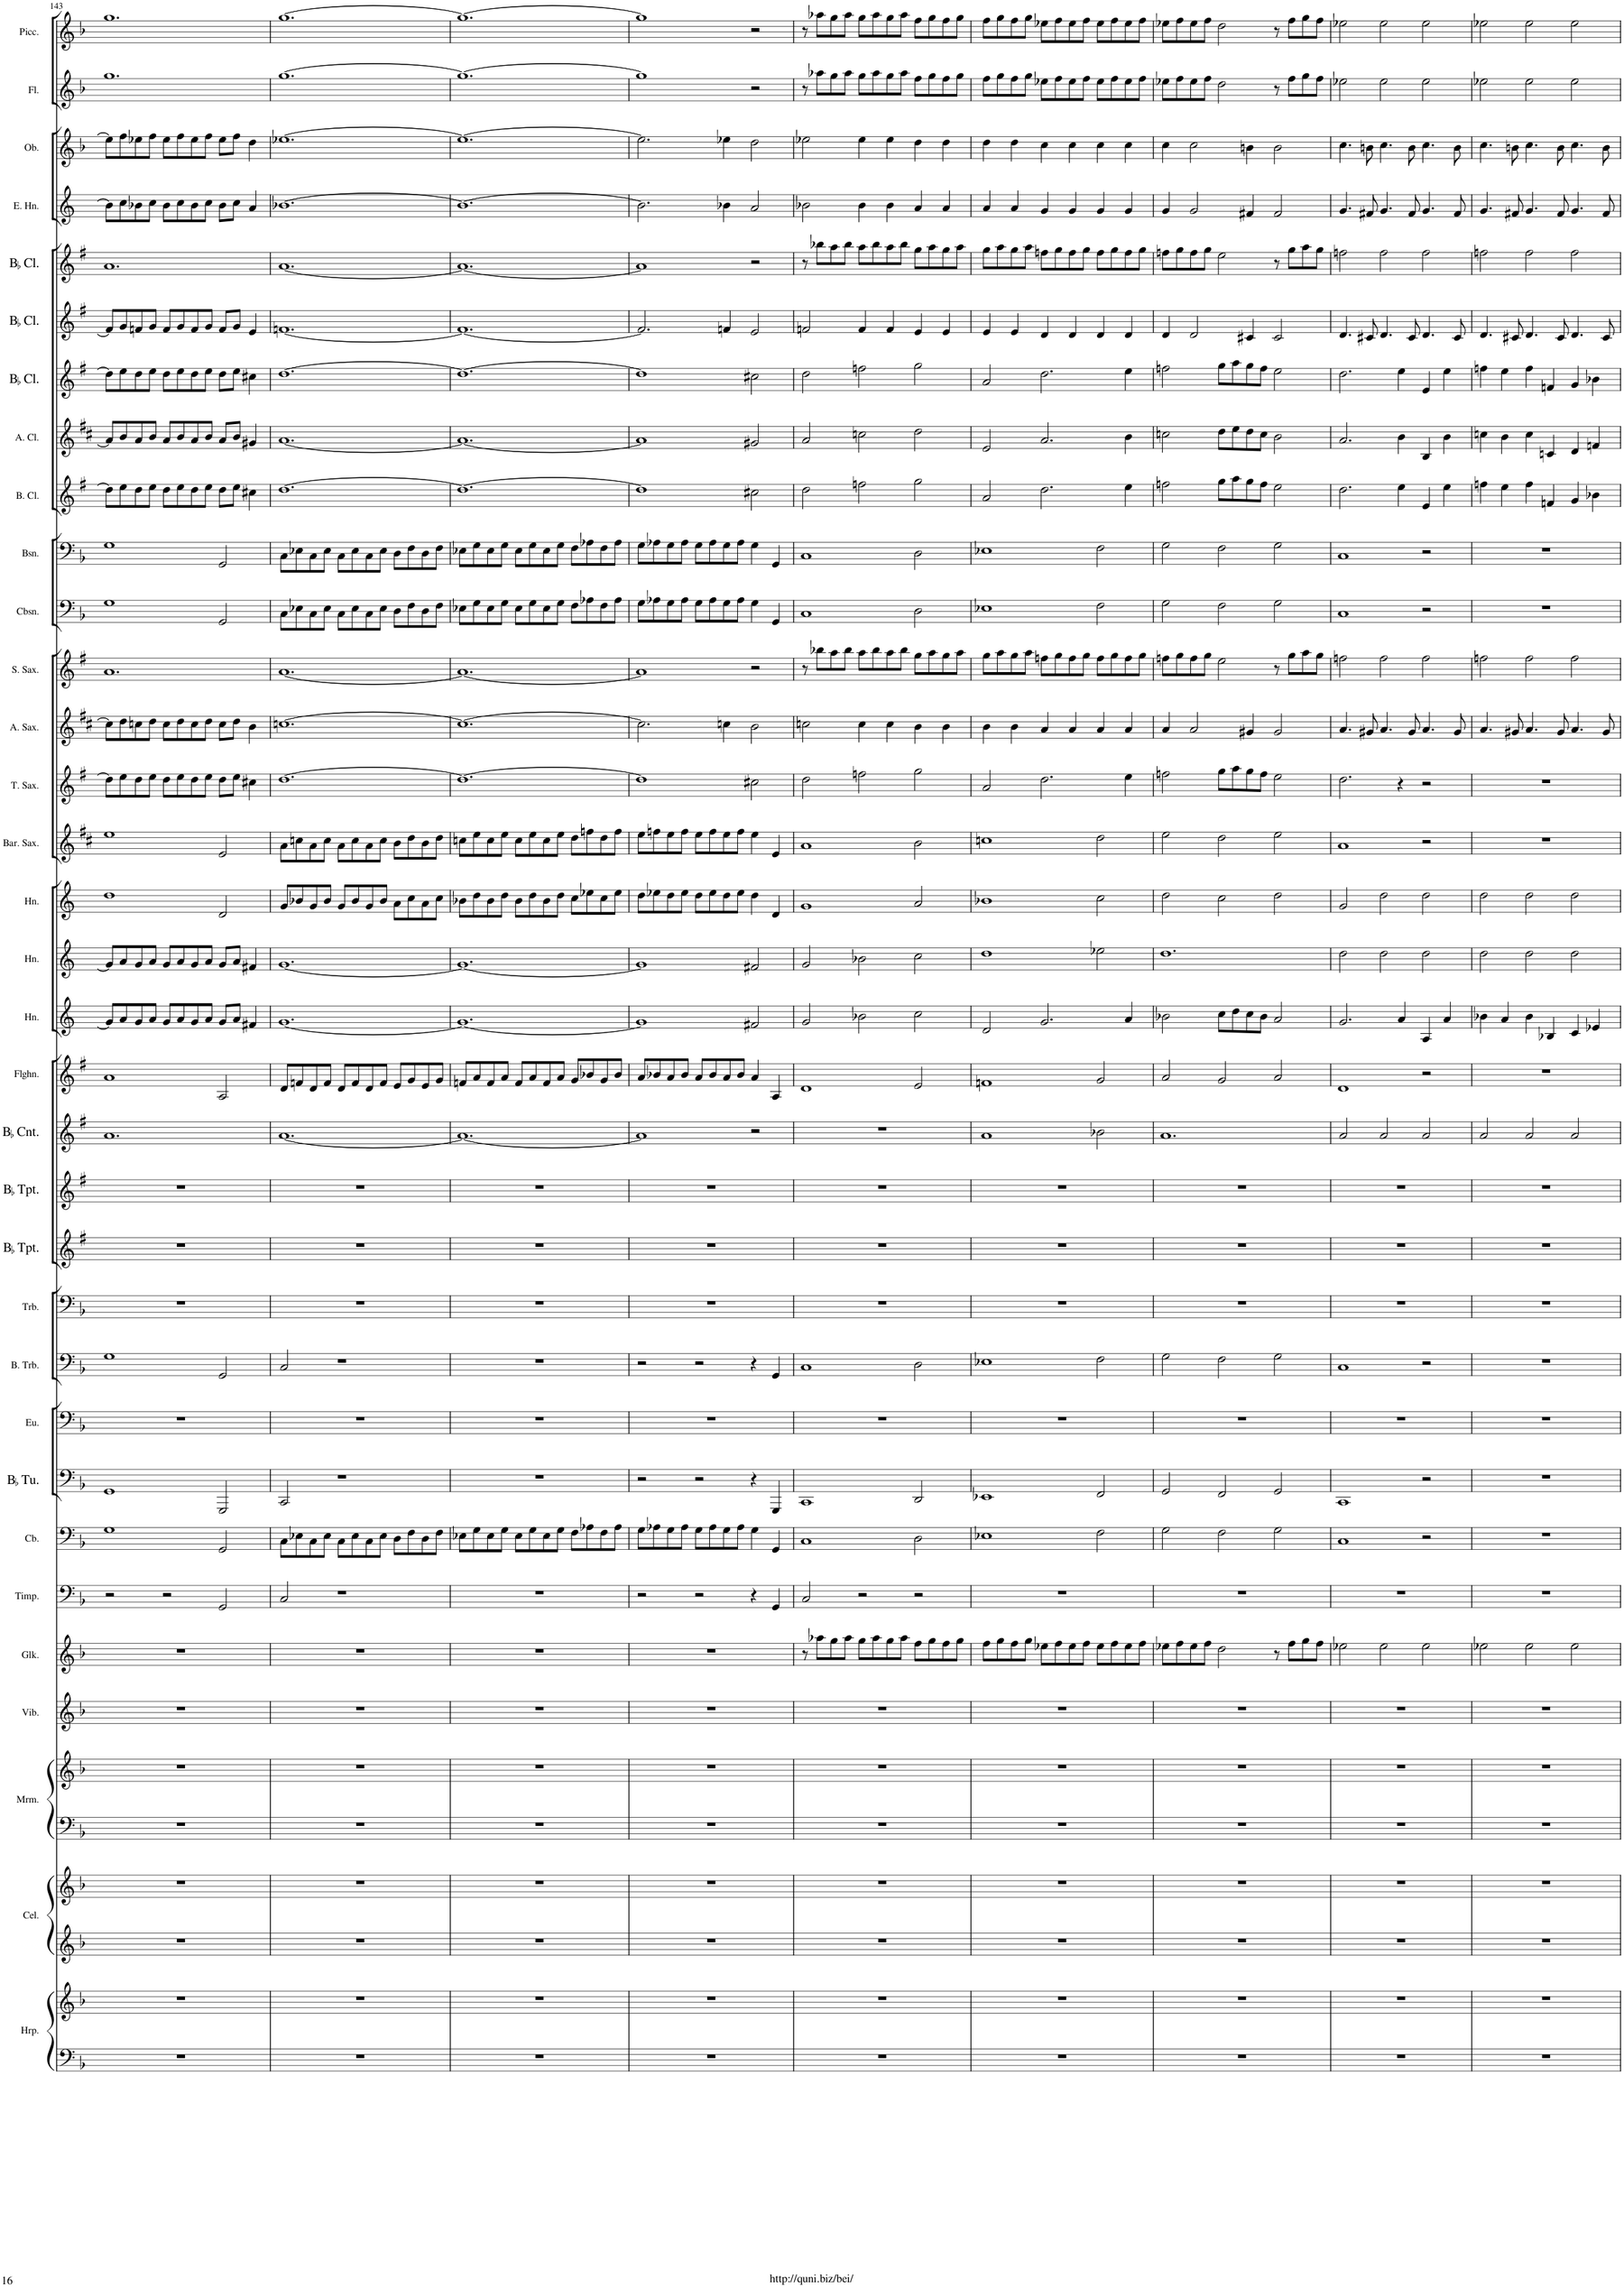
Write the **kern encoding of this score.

**kern	**kern	**kern	**kern	**kern	**kern	**kern	**kern	**kern	**kern	**kern	**kern	**kern	**kern	**kern	**kern	**kern	**kern	**kern	**kern	**kern	**kern	**kern	**kern	**kern	**kern	**kern	**kern	**kern	**kern	**kern	**kern	**kern	**kern	**kern	**kern
*part33	*part33	*part32	*part32	*part31	*part31	*part30	*part29	*part28	*part27	*part26	*part25	*part24	*part23	*part22	*part21	*part20	*part19	*part18	*part17	*part16	*part15	*part14	*part13	*part12	*part11	*part10	*part9	*part8	*part7	*part6	*part5	*part4	*part3	*part2	*part1
*staff36	*staff35	*staff34	*staff33	*staff32	*staff31	*staff30	*staff29	*staff28	*staff27	*staff26	*staff25	*staff24	*staff23	*staff22	*staff21	*staff20	*staff19	*staff18	*staff17	*staff16	*staff15	*staff14	*staff13	*staff12	*staff11	*staff10	*staff9	*staff8	*staff7	*staff6	*staff5	*staff4	*staff3	*staff2	*staff1
*I"Harp	*	*I"Celesta	*	*I"Marimba	*	*I"Vibraphone	*I"Glockenspiel	*I"Timpani	*I"Double Bass	*I"BaccidentalFlat Tuba	*I"Euphonium	*I"Bass Trombone	*I"Trombone	*I"BaccidentalFlat Trumpet	*I"BaccidentalFlat Trumpet	*I"BaccidentalFlat Cornet	*I"Flugelhorn	*I"Horn	*I"Horn	*I"Horn	*I"Baritone Saxophone	*I"Tenor Saxophone	*I"Alto Saxophone	*I"Soprano Saxophone	*I"Contrabassoon	*I"Bassoon	*I"Bass Clarinet	*I"Alto Clarinet	*I"BaccidentalFlat Clarinet	*I"BaccidentalFlat Clarinet	*I"BaccidentalFlat Clarinet	*I"English Horn	*I"Oboe	*I"Flute	*I"Piccolo
*I'Hrp.	*	*I'Cel.	*	*I'Mrm.	*	*I'Vib.	*I'Glk.	*I'Timp.	*	*I'BaccidentalFlat Tu.	*I'Eu.	*I'B. Trb.	*I'Trb.	*I'BaccidentalFlat Tpt.	*I'BaccidentalFlat Tpt.	*I'BaccidentalFlat Cnt.	*I'Flghn.	*I'Hn.	*I'Hn.	*I'Hn.	*I'Bar. Sax.	*I'T. Sax.	*I'A. Sax.	*I'S. Sax.	*I'Cbsn.	*I'Bsn.	*I'B. Cl.	*I'A. Cl.	*I'BaccidentalFlat Cl.	*I'BaccidentalFlat Cl.	*I'BaccidentalFlat Cl.	*I'E. Hn.	*I'Ob.	*I'Fl.	*I'Picc.
!!LO:PB:g=z
*clefF4	*clefG2	*clefG2	*clefG2	*clefF4	*clefG2	*clefG2	*clefG2	*clefF4	*clefF4	*clefF4	*clefF4	*clefF4	*clefF4	*clefG2	*clefG2	*clefG2	*clefG2	*clefG2	*clefG2	*clefG2	*clefG2	*clefG2	*clefG2	*clefG2	*clefF4	*clefF4	*clefG2	*clefG2	*clefG2	*clefG2	*clefG2	*clefG2	*clefG2	*clefG2	*clefG2
*	*	*Trd-7c-12	*Trd-7c-12	*	*	*	*Trd-14c-24	*	*Trd7c12	*	*	*	*	*Trd1c2	*Trd1c2	*Trd1c2	*Trd1c2	*Trd4c7	*Trd4c7	*Trd4c7	*Trd12c21	*Trd8c14	*Trd5c9	*Trd1c2	*Trd7c12	*	*Trd8c14	*Trd5c9	*Trd1c2	*Trd1c2	*Trd1c2	*Trd4c7	*	*	*Trd-7c-12
*k[b-]	*k[b-]	*k[b-]	*k[b-]	*k[b-]	*k[b-]	*k[b-]	*k[b-]	*k[b-]	*k[b-]	*k[b-]	*k[b-]	*k[b-]	*k[b-]	*k[f#]	*k[f#]	*k[f#]	*k[f#]	*k[]	*k[]	*k[]	*k[f#c#]	*k[f#]	*k[f#c#]	*k[f#]	*k[b-]	*k[b-]	*k[f#]	*k[f#c#]	*k[f#]	*k[f#]	*k[f#]	*k[]	*k[b-]	*k[b-]	*k[b-]
*M3/2	*M3/2	*M3/2	*M3/2	*M3/2	*M3/2	*M3/2	*M3/2	*M3/2	*M3/2	*M3/2	*M3/2	*M3/2	*M3/2	*M3/2	*M3/2	*M3/2	*M3/2	*M3/2	*M3/2	*M3/2	*M3/2	*M3/2	*M3/2	*M3/2	*M3/2	*M3/2	*M3/2	*M3/2	*M3/2	*M3/2	*M3/2	*M3/2	*M3/2	*M3/2	*M3/2
=143	=143	=143	=143	=143	=143	=143	=143	=143	=143	=143	=143	=143	=143	=143	=143	=143	=143	=143	=143	=143	=143	=143	=143	=143	=143	=143	=143	=143	=143	=143	=143	=143	=143	=143	=143
1.r	1.r	1.r	1.r	1.r	1.r	1.r	1.r	2r	1G	1GG	1.r	1G	1.r	1.r	1.r	1.a	1a	8g/L]	8g/L]	1dd	1ee	8dd\L]	8cc\L]	1.a	1G	1G	8dd\L]	8a/L]	8dd\L]	8f/L]	1.a	8b-\L]	8ee-\L]	1.gg	1.gg
.	.	.	.	.	.	.	.	.	.	.	.	.	.	.	.	.	.	8a/	8a/	.	.	8ee\	8dd\	.	.	.	8ee\	8b/	8ee\	8g/	.	8cc\	8ff\	.	.
.	.	.	.	.	.	.	.	.	.	.	.	.	.	.	.	.	.	8g/	8g/	.	.	8dd\	8ccn\	.	.	.	8dd\	8a/	8dd\	8fn/	.	8b-X\	8ee-X\	.	.
.	.	.	.	.	.	.	.	.	.	.	.	.	.	.	.	.	.	8a/J	8a/J	.	.	8ee\J	8dd\J	.	.	.	8ee\J	8b/J	8ee\J	8g/J	.	8cc\J	8ff\J	.	.
.	.	.	.	.	.	.	.	2r	.	.	.	.	.	.	.	.	.	8g/L	8g/L	.	.	8dd\L	8cc\L	.	.	.	8dd\L	8a/L	8dd\L	8f/L	.	8b-\L	8ee-\L	.	.
.	.	.	.	.	.	.	.	.	.	.	.	.	.	.	.	.	.	8a/	8a/	.	.	8ee\	8dd\	.	.	.	8ee\	8b/	8ee\	8g/	.	8cc\	8ff\	.	.
.	.	.	.	.	.	.	.	.	.	.	.	.	.	.	.	.	.	8g/	8g/	.	.	8dd\	8cc\	.	.	.	8dd\	8a/	8dd\	8f/	.	8b-\	8ee-\	.	.
.	.	.	.	.	.	.	.	.	.	.	.	.	.	.	.	.	.	8a/J	8a/J	.	.	8ee\J	8dd\J	.	.	.	8ee\J	8b/J	8ee\J	8g/J	.	8cc\J	8ff\J	.	.
.	.	.	.	.	.	.	.	2GG/	2GG/	2GGG/	.	2GG/	.	.	.	.	2A/	8g/L	8g/L	2d/	2e/	8dd\L	8cc\L	.	2GG/	2GG/	8dd\L	8a/L	8dd\L	8f/L	.	8b-\L	8ee-\L	.	.
.	.	.	.	.	.	.	.	.	.	.	.	.	.	.	.	.	.	8a/J	8a/J	.	.	8ee\J	8dd\J	.	.	.	8ee\J	8b/J	8ee\J	8g/J	.	8cc\J	8ff\J	.	.
.	.	.	.	.	.	.	.	.	.	.	.	.	.	.	.	.	.	4f#X/	4f#X/	.	.	4cc#X\	4b\	.	.	.	4cc#X\	4g#X/	4cc#X\	4e/	.	4a/	4dd\	.	.
=144	=144	=144	=144	=144	=144	=144	=144	=144	=144	=144	=144	=144	=144	=144	=144	=144	=144	=144	=144	=144	=144	=144	=144	=144	=144	=144	=144	=144	=144	=144	=144	=144	=144	=144	=144
1.r	1.r	1.r	1.r	1.r	1.r	1.r	1.r	2C/	8C\L	2CC/	1.r	2C/	1.r	1.r	1.r	[1.a	8d/L	[1.g	[1.g	8g/L	8a\L	[1.dd	[1.ccn	[1.a	8C\L	8C\L	[1.dd	[1.a	[1.dd	[1.fn	[1.a	[1.b-X	[1.ee-X	[1.gg	[1.gg
.	.	.	.	.	.	.	.	.	8E-X\	.	.	.	.	.	.	.	8fn/	.	.	8b-X/	8ccn\	.	.	.	8E-X\	8E-X\	.	.	.	.	.	.	.	.	.
.	.	.	.	.	.	.	.	.	8C\	.	.	.	.	.	.	.	8d/	.	.	8g/	8a\	.	.	.	8C\	8C\	.	.	.	.	.	.	.	.	.
.	.	.	.	.	.	.	.	.	8E-\J	.	.	.	.	.	.	.	8f/J	.	.	8b-/J	8cc\J	.	.	.	8E-\J	8E-\J	.	.	.	.	.	.	.	.	.
.	.	.	.	.	.	.	.	1r	8C\L	1r	.	1r	.	.	.	.	8d/L	.	.	8g/L	8a\L	.	.	.	8C\L	8C\L	.	.	.	.	.	.	.	.	.
.	.	.	.	.	.	.	.	.	8E-\	.	.	.	.	.	.	.	8f/	.	.	8b-/	8cc\	.	.	.	8E-\	8E-\	.	.	.	.	.	.	.	.	.
.	.	.	.	.	.	.	.	.	8C\	.	.	.	.	.	.	.	8d/	.	.	8g/	8a\	.	.	.	8C\	8C\	.	.	.	.	.	.	.	.	.
.	.	.	.	.	.	.	.	.	8E-\J	.	.	.	.	.	.	.	8f/J	.	.	8b-/J	8cc\J	.	.	.	8E-\J	8E-\J	.	.	.	.	.	.	.	.	.
.	.	.	.	.	.	.	.	.	8D\L	.	.	.	.	.	.	.	8e/L	.	.	8a\L	8b\L	.	.	.	8D\L	8D\L	.	.	.	.	.	.	.	.	.
.	.	.	.	.	.	.	.	.	8F\	.	.	.	.	.	.	.	8g/	.	.	8cc\	8dd\	.	.	.	8F\	8F\	.	.	.	.	.	.	.	.	.
.	.	.	.	.	.	.	.	.	8D\	.	.	.	.	.	.	.	8e/	.	.	8a\	8b\	.	.	.	8D\	8D\	.	.	.	.	.	.	.	.	.
.	.	.	.	.	.	.	.	.	8F\J	.	.	.	.	.	.	.	8g/J	.	.	8cc\J	8dd\J	.	.	.	8F\J	8F\J	.	.	.	.	.	.	.	.	.
=145	=145	=145	=145	=145	=145	=145	=145	=145	=145	=145	=145	=145	=145	=145	=145	=145	=145	=145	=145	=145	=145	=145	=145	=145	=145	=145	=145	=145	=145	=145	=145	=145	=145	=145	=145
1.r	1.r	1.r	1.r	1.r	1.r	1.r	1.r	1.r	8E-X\L	1.r	1.r	1.r	1.r	1.r	1.r	1.a_	8fn/L	1.g_	1.g_	8b-X\L	8ccn\L	1.dd_	1.cc_	1.a_	8E-X\L	8E-X\L	1.dd_	1.a_	1.dd_	1.f_	1.a_	1.b-_	1.ee-_	1.gg_	1.gg_
.	.	.	.	.	.	.	.	.	8G\	.	.	.	.	.	.	.	8a/	.	.	8dd\	8ee\	.	.	.	8G\	8G\	.	.	.	.	.	.	.	.	.
.	.	.	.	.	.	.	.	.	8E-\	.	.	.	.	.	.	.	8f/	.	.	8b-\	8cc\	.	.	.	8E-\	8E-\	.	.	.	.	.	.	.	.	.
.	.	.	.	.	.	.	.	.	8G\J	.	.	.	.	.	.	.	8a/J	.	.	8dd\J	8ee\J	.	.	.	8G\J	8G\J	.	.	.	.	.	.	.	.	.
.	.	.	.	.	.	.	.	.	8E-\L	.	.	.	.	.	.	.	8f/L	.	.	8b-\L	8cc\L	.	.	.	8E-\L	8E-\L	.	.	.	.	.	.	.	.	.
.	.	.	.	.	.	.	.	.	8G\	.	.	.	.	.	.	.	8a/	.	.	8dd\	8ee\	.	.	.	8G\	8G\	.	.	.	.	.	.	.	.	.
.	.	.	.	.	.	.	.	.	8E-\	.	.	.	.	.	.	.	8f/	.	.	8b-\	8cc\	.	.	.	8E-\	8E-\	.	.	.	.	.	.	.	.	.
.	.	.	.	.	.	.	.	.	8G\J	.	.	.	.	.	.	.	8a/J	.	.	8dd\J	8ee\J	.	.	.	8G\J	8G\J	.	.	.	.	.	.	.	.	.
.	.	.	.	.	.	.	.	.	8F\L	.	.	.	.	.	.	.	8g/L	.	.	8cc\L	8dd\L	.	.	.	8F\L	8F\L	.	.	.	.	.	.	.	.	.
.	.	.	.	.	.	.	.	.	8A-X\	.	.	.	.	.	.	.	8b-X/	.	.	8ee-X\	8ffn\	.	.	.	8A-X\	8A-X\	.	.	.	.	.	.	.	.	.
.	.	.	.	.	.	.	.	.	8F\	.	.	.	.	.	.	.	8g/	.	.	8cc\	8dd\	.	.	.	8F\	8F\	.	.	.	.	.	.	.	.	.
.	.	.	.	.	.	.	.	.	8A-\J	.	.	.	.	.	.	.	8b-/J	.	.	8ee-\J	8ff\J	.	.	.	8A-\J	8A-\J	.	.	.	.	.	.	.	.	.
=146	=146	=146	=146	=146	=146	=146	=146	=146	=146	=146	=146	=146	=146	=146	=146	=146	=146	=146	=146	=146	=146	=146	=146	=146	=146	=146	=146	=146	=146	=146	=146	=146	=146	=146	=146
1.r	1.r	1.r	1.r	1.r	1.r	1.r	1.r	2r	8G\L	2r	1.r	2r	1.r	1.r	1.r	1a]	8a/L	1g]	1g]	8dd\L	8ee\L	1dd]	2.cc\]	1a]	8G\L	8G\L	1dd]	1a]	1dd]	2.f/]	1a]	2.b-\]	2.ee-\]	1gg]	1gg]
.	.	.	.	.	.	.	.	.	8A-X\	.	.	.	.	.	.	.	8b-X/	.	.	8ee-X\	8ffn\	.	.	.	8A-X\	8A-X\	.	.	.	.	.	.	.	.	.
.	.	.	.	.	.	.	.	.	8G\	.	.	.	.	.	.	.	8a/	.	.	8dd\	8ee\	.	.	.	8G\	8G\	.	.	.	.	.	.	.	.	.
.	.	.	.	.	.	.	.	.	8A-\J	.	.	.	.	.	.	.	8b-/J	.	.	8ee-\J	8ff\J	.	.	.	8A-\J	8A-\J	.	.	.	.	.	.	.	.	.
.	.	.	.	.	.	.	.	2r	8G\L	2r	.	2r	.	.	.	.	8a/L	.	.	8dd\L	8ee\L	.	.	.	8G\L	8G\L	.	.	.	.	.	.	.	.	.
.	.	.	.	.	.	.	.	.	8A-\	.	.	.	.	.	.	.	8b-/	.	.	8ee-\	8ff\	.	.	.	8A-\	8A-\	.	.	.	.	.	.	.	.	.
.	.	.	.	.	.	.	.	.	8G\	.	.	.	.	.	.	.	8a/	.	.	8dd\	8ee\	.	4ccn\	.	8G\	8G\	.	.	.	4fn/	.	4b-X\	4ee-X\	.	.
.	.	.	.	.	.	.	.	.	8A-\J	.	.	.	.	.	.	.	8b-/J	.	.	8ee-\J	8ff\J	.	.	.	8A-\J	8A-\J	.	.	.	.	.	.	.	.	.
.	.	.	.	.	.	.	.	4r	4G\	4r	.	4r	.	.	.	2r	4a/	2f#X/	2f#X/	4dd\	4ee\	2cc#X\	2b\	2r	4G\	4G\	2cc#X\	2g#X/	2cc#X\	2e/	2r	2a/	2dd\	2r	2r
.	.	.	.	.	.	.	.	4GG/	4GG/	4GGG/	.	4GG/	.	.	.	.	4A/	.	.	4d/	4e/	.	.	.	4GG/	4GG/	.	.	.	.	.	.	.	.	.
=147	=147	=147	=147	=147	=147	=147	=147	=147	=147	=147	=147	=147	=147	=147	=147	=147	=147	=147	=147	=147	=147	=147	=147	=147	=147	=147	=147	=147	=147	=147	=147	=147	=147	=147	=147
1.r	1.r	1.r	1.r	1.r	1.r	1.r	8r	2C/	1C	1CC	1.r	1C	1.r	1.r	1.r	1.r	1d	2g/	2g/	1g	1a	2dd\	2ccn\	8r	1C	1C	2dd\	2a/	2dd\	2fn/	8r	2b-X\	2ee-X\	8r	8r
.	.	.	.	.	.	.	8aa-X\L	.	.	.	.	.	.	.	.	.	.	.	.	.	.	.	.	8bb-X\L	.	.	.	.	.	.	8bb-X\L	.	.	8aa-X\L	8aa-X\L
.	.	.	.	.	.	.	8gg\	.	.	.	.	.	.	.	.	.	.	.	.	.	.	.	.	8aa\	.	.	.	.	.	.	8aa\	.	.	8gg\	8gg\
.	.	.	.	.	.	.	8aa-\J	.	.	.	.	.	.	.	.	.	.	.	.	.	.	.	.	8bb-\J	.	.	.	.	.	.	8bb-\J	.	.	8aa-\J	8aa-\J
.	.	.	.	.	.	.	8gg\L	2r	.	.	.	.	.	.	.	.	.	2b-X\	2b-X\	.	.	2ffn\	4cc\	8aa\L	.	.	2ffn\	2ccn\	2ffn\	4f/	8aa\L	4b-\	4ee-\	8gg\L	8gg\L
.	.	.	.	.	.	.	8aa-\	.	.	.	.	.	.	.	.	.	.	.	.	.	.	.	.	8bb-\	.	.	.	.	.	.	8bb-\	.	.	8aa-\	8aa-\
.	.	.	.	.	.	.	8gg\	.	.	.	.	.	.	.	.	.	.	.	.	.	.	.	4cc\	8aa\	.	.	.	.	.	4f/	8aa\	4b-\	4ee-\	8gg\	8gg\
.	.	.	.	.	.	.	8aa-\J	.	.	.	.	.	.	.	.	.	.	.	.	.	.	.	.	8bb-\J	.	.	.	.	.	.	8bb-\J	.	.	8aa-\J	8aa-\J
.	.	.	.	.	.	.	8ff\L	2r	2D\	2DD/	.	2D\	.	.	.	.	2e/	2cc\	2cc\	2a/	2b\	2gg\	4b\	8gg\L	2D\	2D\	2gg\	2dd\	2gg\	4e/	8gg\L	4a/	4dd\	8ff\L	8ff\L
.	.	.	.	.	.	.	8gg\	.	.	.	.	.	.	.	.	.	.	.	.	.	.	.	.	8aa\	.	.	.	.	.	.	8aa\	.	.	8gg\	8gg\
.	.	.	.	.	.	.	8ff\	.	.	.	.	.	.	.	.	.	.	.	.	.	.	.	4b\	8gg\	.	.	.	.	.	4e/	8gg\	4a/	4dd\	8ff\	8ff\
.	.	.	.	.	.	.	8gg\J	.	.	.	.	.	.	.	.	.	.	.	.	.	.	.	.	8aa\J	.	.	.	.	.	.	8aa\J	.	.	8gg\J	8gg\J
=148	=148	=148	=148	=148	=148	=148	=148	=148	=148	=148	=148	=148	=148	=148	=148	=148	=148	=148	=148	=148	=148	=148	=148	=148	=148	=148	=148	=148	=148	=148	=148	=148	=148	=148	=148
1.r	1.r	1.r	1.r	1.r	1.r	1.r	8ff\L	1.r	1E-X	1EE-X	1.r	1E-X	1.r	1.r	1.r	1a	1fn	2d/	1dd	1b-X	1ccn	2a/	4b\	8gg\L	1E-X	1E-X	2a/	2e/	2a/	4e/	8gg\L	4a/	4dd\	8ff\L	8ff\L
.	.	.	.	.	.	.	8gg\	.	.	.	.	.	.	.	.	.	.	.	.	.	.	.	.	8aa\	.	.	.	.	.	.	8aa\	.	.	8gg\	8gg\
.	.	.	.	.	.	.	8ff\	.	.	.	.	.	.	.	.	.	.	.	.	.	.	.	4b\	8gg\	.	.	.	.	.	4e/	8gg\	4a/	4dd\	8ff\	8ff\
.	.	.	.	.	.	.	8gg\J	.	.	.	.	.	.	.	.	.	.	.	.	.	.	.	.	8aa\J	.	.	.	.	.	.	8aa\J	.	.	8gg\J	8gg\J
.	.	.	.	.	.	.	8ee-X\L	.	.	.	.	.	.	.	.	.	.	2.g/	.	.	.	2.dd\	4a/	8ffn\L	.	.	2.dd\	2.a/	2.dd\	4d/	8ffn\L	4g/	4cc\	8ee-X\L	8ee-X\L
.	.	.	.	.	.	.	8ff\	.	.	.	.	.	.	.	.	.	.	.	.	.	.	.	.	8gg\	.	.	.	.	.	.	8gg\	.	.	8ff\	8ff\
.	.	.	.	.	.	.	8ee-\	.	.	.	.	.	.	.	.	.	.	.	.	.	.	.	4a/	8ff\	.	.	.	.	.	4d/	8ff\	4g/	4cc\	8ee-\	8ee-\
.	.	.	.	.	.	.	8ff\J	.	.	.	.	.	.	.	.	.	.	.	.	.	.	.	.	8gg\J	.	.	.	.	.	.	8gg\J	.	.	8ff\J	8ff\J
.	.	.	.	.	.	.	8ee-\L	.	2F\	2FF/	.	2F\	.	.	.	2b-X\	2g/	.	2ee-X\	2cc\	2dd\	.	4a/	8ff\L	2F\	2F\	.	.	.	4d/	8ff\L	4g/	4cc\	8ee-\L	8ee-\L
.	.	.	.	.	.	.	8ff\	.	.	.	.	.	.	.	.	.	.	.	.	.	.	.	.	8gg\	.	.	.	.	.	.	8gg\	.	.	8ff\	8ff\
.	.	.	.	.	.	.	8ee-\	.	.	.	.	.	.	.	.	.	.	4a/	.	.	.	4ee\	4a/	8ff\	.	.	4ee\	4b\	4ee\	4d/	8ff\	4g/	4cc\	8ee-\	8ee-\
.	.	.	.	.	.	.	8ff\J	.	.	.	.	.	.	.	.	.	.	.	.	.	.	.	.	8gg\J	.	.	.	.	.	.	8gg\J	.	.	8ff\J	8ff\J
=149	=149	=149	=149	=149	=149	=149	=149	=149	=149	=149	=149	=149	=149	=149	=149	=149	=149	=149	=149	=149	=149	=149	=149	=149	=149	=149	=149	=149	=149	=149	=149	=149	=149	=149	=149
1.r	1.r	1.r	1.r	1.r	1.r	1.r	8ee-X\L	1.r	2G\	2GG/	1.r	2G\	1.r	1.r	1.r	1.a	2a/	2b-X\	1.dd	2dd\	2ee\	2ffn\	4a/	8ffn\L	2G\	2G\	2ffn\	2ccn\	2ffn\	4d/	8ffn\L	4g/	4cc\	8ee-X\L	8ee-X\L
.	.	.	.	.	.	.	8ff\	.	.	.	.	.	.	.	.	.	.	.	.	.	.	.	.	8gg\	.	.	.	.	.	.	8gg\	.	.	8ff\	8ff\
.	.	.	.	.	.	.	8ee-\	.	.	.	.	.	.	.	.	.	.	.	.	.	.	.	2a/	8ff\	.	.	.	.	.	2d/	8ff\	2g/	2cc\	8ee-\	8ee-\
.	.	.	.	.	.	.	8ff\J	.	.	.	.	.	.	.	.	.	.	.	.	.	.	.	.	8gg\J	.	.	.	.	.	.	8gg\J	.	.	8ff\J	8ff\J
.	.	.	.	.	.	.	2dd\	.	2F\	2FF/	.	2F\	.	.	.	.	2g/	8cc\L	.	2cc\	2dd\	8gg\L	.	2ee\	2F\	2F\	8gg\L	8dd\L	8gg\L	.	2ee\	.	.	2dd\	2dd\
.	.	.	.	.	.	.	.	.	.	.	.	.	.	.	.	.	.	8dd\	.	.	.	8aa\	.	.	.	.	8aa\	8ee\	8aa\	.	.	.	.	.	.
.	.	.	.	.	.	.	.	.	.	.	.	.	.	.	.	.	.	8cc\	.	.	.	8gg\	4g#X/	.	.	.	8gg\	8dd\	8gg\	4c#X/	.	4f#X/	4bn\	.	.
.	.	.	.	.	.	.	.	.	.	.	.	.	.	.	.	.	.	8b-\J	.	.	.	8ff\J	.	.	.	.	8ff\J	8cc\J	8ff\J	.	.	.	.	.	.
.	.	.	.	.	.	.	8r	.	2G\	2GG/	.	2G\	.	.	.	.	2a/	2a/	.	2dd\	2ee\	2ee\	2g#/	8r	2G\	2G\	2ee\	2b\	2ee\	2c#/	8r	2f#/	2b\	8r	8r
.	.	.	.	.	.	.	8ff\L	.	.	.	.	.	.	.	.	.	.	.	.	.	.	.	.	8gg\L	.	.	.	.	.	.	8gg\L	.	.	8ff\L	8ff\L
.	.	.	.	.	.	.	8gg\	.	.	.	.	.	.	.	.	.	.	.	.	.	.	.	.	8aa\	.	.	.	.	.	.	8aa\	.	.	8gg\	8gg\
.	.	.	.	.	.	.	8ff\J	.	.	.	.	.	.	.	.	.	.	.	.	.	.	.	.	8gg\J	.	.	.	.	.	.	8gg\J	.	.	8ff\J	8ff\J
=150	=150	=150	=150	=150	=150	=150	=150	=150	=150	=150	=150	=150	=150	=150	=150	=150	=150	=150	=150	=150	=150	=150	=150	=150	=150	=150	=150	=150	=150	=150	=150	=150	=150	=150	=150
1.r	1.r	1.r	1.r	1.r	1.r	1.r	2ee-X\	1.r	1C	1CC	1.r	1C	1.r	1.r	1.r	2a/	1d	2.g/	2dd\	2g/	1a	2.dd\	4.a/	2ffn\	1C	1C	2.dd\	2.a/	2.dd\	4.d/	2ffn\	4.g/	4.cc\	2ee-X\	2ee-X\
.	.	.	.	.	.	.	.	.	.	.	.	.	.	.	.	.	.	.	.	.	.	.	8g#X/	.	.	.	.	.	.	8c#X/	.	8f#X/	8bn\	.	.
.	.	.	.	.	.	.	2ee-\	.	.	.	.	.	.	.	.	2a/	.	.	2dd\	2dd\	.	.	4.a/	2ff\	.	.	.	.	.	4.d/	2ff\	4.g/	4.cc\	2ee-\	2ee-\
.	.	.	.	.	.	.	.	.	.	.	.	.	.	.	.	.	.	4a/	.	.	.	4r	.	.	.	.	4ee\	4b\	4ee\	.	.	.	.	.	.
.	.	.	.	.	.	.	.	.	.	.	.	.	.	.	.	.	.	.	.	.	.	.	8g#/	.	.	.	.	.	.	8c#/	.	8f#/	8b\	.	.
.	.	.	.	.	.	.	2ee-\	.	2r	2r	.	2r	.	.	.	2a/	2r	4A/	2dd\	2dd\	2r	2r	4.a/	2ff\	2r	2r	4e/	4B/	4e/	4.d/	2ff\	4.g/	4.cc\	2ee-\	2ee-\
.	.	.	.	.	.	.	.	.	.	.	.	.	.	.	.	.	.	4a/	.	.	.	.	.	.	.	.	4ee\	4b\	4ee\	.	.	.	.	.	.
.	.	.	.	.	.	.	.	.	.	.	.	.	.	.	.	.	.	.	.	.	.	.	8g#/	.	.	.	.	.	.	8c#/	.	8f#/	8b\	.	.
=151	=151	=151	=151	=151	=151	=151	=151	=151	=151	=151	=151	=151	=151	=151	=151	=151	=151	=151	=151	=151	=151	=151	=151	=151	=151	=151	=151	=151	=151	=151	=151	=151	=151	=151	=151
1.r	1.r	1.r	1.r	1.r	1.r	1.r	2ee-X\	1.r	1.r	1.r	1.r	1.r	1.r	1.r	1.r	2a/	1.r	4b-X\	2dd\	2dd\	1.r	1.r	4.a/	2ffn\	1.r	1.r	4ffn\	4ccn\	4ffn\	4.d/	2ffn\	4.g/	4.cc\	2ee-X\	2ee-X\
.	.	.	.	.	.	.	.	.	.	.	.	.	.	.	.	.	.	4a/	.	.	.	.	.	.	.	.	4ee\	4b\	4ee\	.	.	.	.	.	.
.	.	.	.	.	.	.	.	.	.	.	.	.	.	.	.	.	.	.	.	.	.	.	8g#X/	.	.	.	.	.	.	8c#X/	.	8f#X/	8bn\	.	.
.	.	.	.	.	.	.	2ee-\	.	.	.	.	.	.	.	.	2a/	.	4b-\	2dd\	2dd\	.	.	4.a/	2ff\	.	.	4ff\	4cc\	4ff\	4.d/	2ff\	4.g/	4.cc\	2ee-\	2ee-\
.	.	.	.	.	.	.	.	.	.	.	.	.	.	.	.	.	.	4B-X/	.	.	.	.	.	.	.	.	4fn/	4cn/	4fn/	.	.	.	.	.	.
.	.	.	.	.	.	.	.	.	.	.	.	.	.	.	.	.	.	.	.	.	.	.	8g#/	.	.	.	.	.	.	8c#/	.	8f#/	8b\	.	.
.	.	.	.	.	.	.	2ee-\	.	.	.	.	.	.	.	.	2a/	.	4c/	2dd\	2dd\	.	.	4.a/	2ff\	.	.	4g/	4d/	4g/	4.d/	2ff\	4.g/	4.cc\	2ee-\	2ee-\
.	.	.	.	.	.	.	.	.	.	.	.	.	.	.	.	.	.	4e-X/	.	.	.	.	.	.	.	.	4b-X\	4fn/	4b-X\	.	.	.	.	.	.
.	.	.	.	.	.	.	.	.	.	.	.	.	.	.	.	.	.	.	.	.	.	.	8g#/	.	.	.	.	.	.	8c#/	.	8f#/	8b\	.	.
=	=	=	=	=	=	=	=	=	=	=	=	=	=	=	=	=	=	=	=	=	=	=	=	=	=	=	=	=	=	=	=	=	=	=	=
*-	*-	*-	*-	*-	*-	*-	*-	*-	*-	*-	*-	*-	*-	*-	*-	*-	*-	*-	*-	*-	*-	*-	*-	*-	*-	*-	*-	*-	*-	*-	*-	*-	*-	*-	*-
